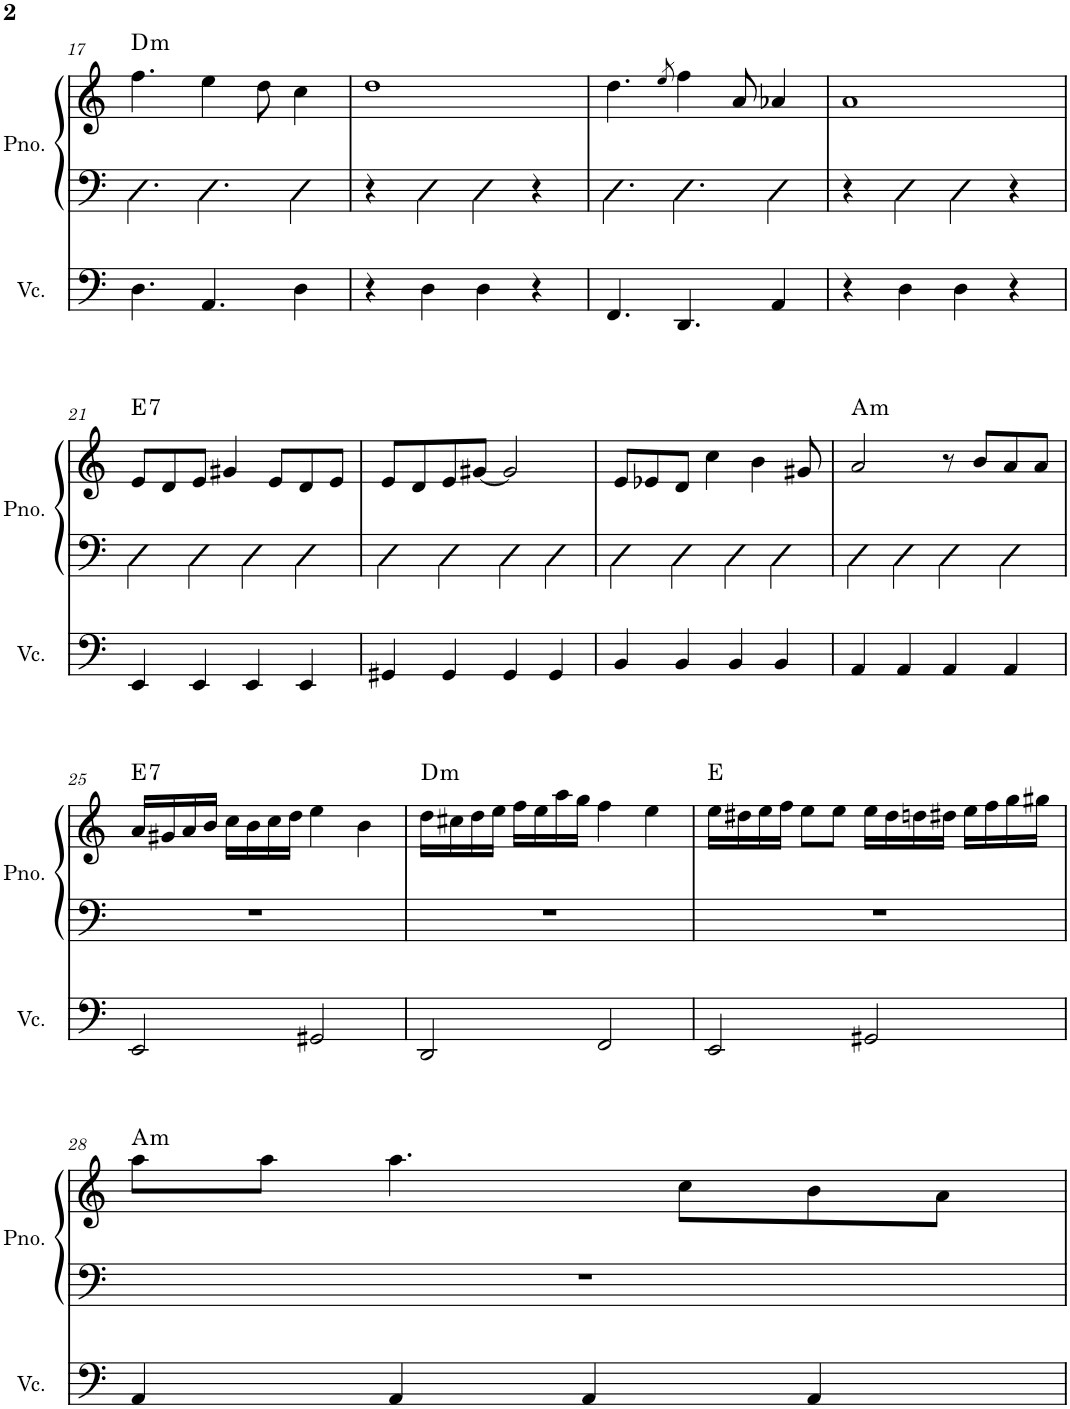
**kern	**kern	**kern	**harte
*part2	*part1	*part1	*part1
*staff3	*staff2	*staff1	*
*I"Violoncello	*I"Piano	*	*
*I'Vc.	*I'Pno.	*	*
!!LO:PB:g=z
*clefF4	*clefF4	*clefG2	*
*k[]	*k[]	*k[]	*
*M4/4	*M4/4	*M4/4	*
=17	=17	=17	=17
!	!	!	!LO:H:kt=m
4.D\	4.A\	4.ff\	D:min
4.AA/	4.A\	4ee\	.
.	.	8dd\	.
4D\	4A\	4cc\	.
=18	=18	=18	=18
4r	4r	1dd	.
4D\	4d\	.	.
4D\	4d\	.	.
4r	4r	.	.
=19	=19	=19	=19
4.FF/	4.A\	4.dd\	.
.	.	8qee/	.
4.DD/	4.A\	4ff\	.
.	.	8a/	.
4AA/	4A\	4a-X/	.
=20	=20	=20	=20
4r	4r	1a	.
4D\	4d\	.	.
4D\	4d\	.	.
4r	4r	.	.
!!LO:LB:g=z
=21	=21	=21	=21
!	!	!	!LO:H:kt=7
4EE/	4F\	8e/L	E:7
.	.	8d/	.
4EE/	4F\	8e/J	.
.	.	4g#X/	.
4EE/	4F\	.	.
.	.	8e/L	.
4EE/	4F\	8d/	.
.	.	8e/J	.
=22	=22	=22	=22
4GG#X/	4E\	8e/L	.
.	.	8d/	.
4GG#/	4F\	8e/	.
.	.	[8g#X/J	.
4GG#/	4F\	2g#/]	.
4GG#/	4F\	.	.
=23	=23	=23	=23
4BB/	4F\	8e/L	.
.	.	8e-X/	.
4BB/	4F\	8d/J	.
.	.	4cc\	.
4BB/	4F\	.	.
.	.	4b\	.
4BB/	4F\	.	.
.	.	8g#X/	.
=24	=24	=24	=24
!	!	!	!LO:H:kt=m
4AA/	4F\	2a/	A:min
4AA/	4F\	.	.
4AA/	4F\	8r	.
.	.	8b/L	.
4AA/	4F\	8a/	.
.	.	8a/J	.
!!LO:LB:g=z
=25	=25	=25	=25
!	!	!	!LO:H:kt=7
2EE/	1r	16a/LL	E:7
.	.	16g#X/	.
.	.	16a/	.
.	.	16b/JJ	.
.	.	16cc\LL	.
.	.	16b\	.
.	.	16cc\	.
.	.	16dd\JJ	.
2GG#X/	.	4ee\	.
.	.	4b\	.
=26	=26	=26	=26
!	!	!	!LO:H:kt=m
2DD/	1r	16dd\LL	D:min
.	.	16cc#X\	.
.	.	16dd\	.
.	.	16ee\JJ	.
.	.	16ff\LL	.
.	.	16ee\	.
.	.	16aa\	.
.	.	16gg\JJ	.
2FF/	.	4ff\	.
.	.	4ee\	.
=27	=27	=27	=27
2EE/	1r	16ee\LL	E:maj
.	.	16dd#X\	.
.	.	16ee\	.
.	.	16ff\JJ	.
.	.	8ee\L	.
.	.	8ee\J	.
2GG#X/	.	16ee\LL	.
.	.	16dd#\	.
.	.	16ddn\	.
.	.	16dd#X\JJ	.
.	.	16ee\LL	.
.	.	16ff\	.
.	.	16gg\	.
.	.	16gg#X\JJ	.
!!LO:LB:g=z
=28	=28	=28	=28
!	!	!	!LO:H:kt=m
4AA/	1r	8aa\L	A:min
.	.	8aa\J	.
4AA/	.	4.aa\	.
4AA/	.	.	.
.	.	8cc\L	.
4AA/	.	8b\	.
.	.	8a\J	.
=	=	=	=
*-	*-	*-	*-
